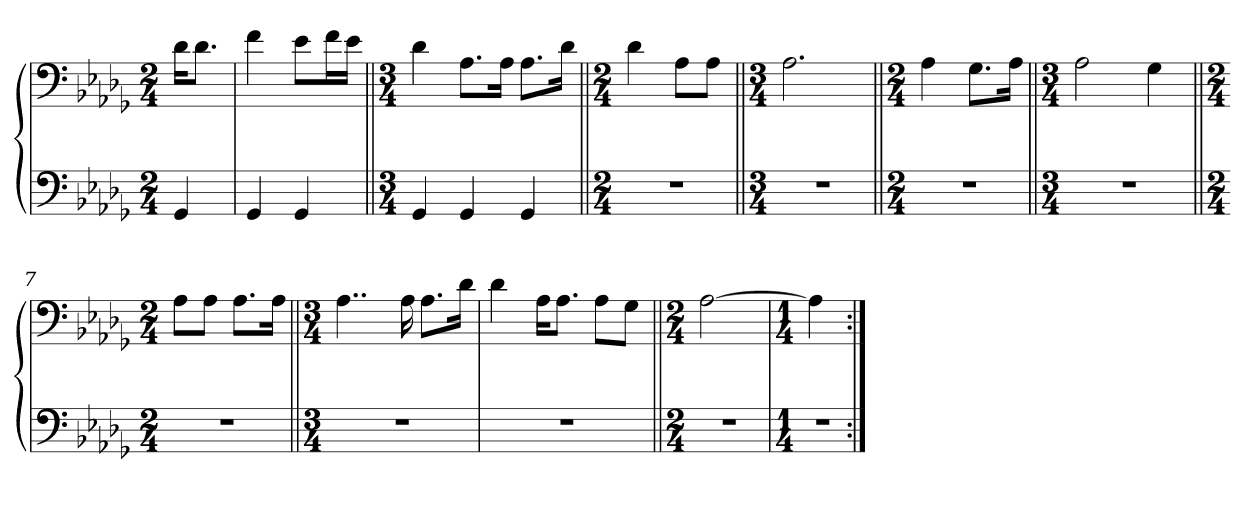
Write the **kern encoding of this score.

**kern	**kern
*part1	*part1
*staff2	*staff1
*clefF4	*clefF4
*k[b-e-a-d-g-]	*k[b-e-a-d-g-]
*M2/4	*M2/4
=	=
4GG-/	16d-\KL
.	8.d-\J
=1	=1
4GG-/	4f\
4GG-/	8e-\L
.	16f\L
.	16e-\JJ
=2||	=2||
*M3/4	*M3/4
4GG-/	4d-\
4GG-/	8.A-\L
.	16A-\Jk
4GG-/	8.A-\L
.	16d-\Jk
=3||	=3||
*M2/4	*M2/4
2r	4d-\
.	8A-\L
.	8A-\J
=4||	=4||
*M3/4	*M3/4
2.r	2.A-\
=5||	=5||
*M2/4	*M2/4
2r	4A-\
.	8.G-\L
.	16A-\Jk
=6||	=6||
*M3/4	*M3/4
2.r	2A-\
.	4G-\
=7||	=7||
*M2/4	*M2/4
2r	8A-\L
.	8A-\J
.	8.A-\L
.	16A-\Jk
=8||	=8||
*M3/4	*M3/4
2.r	4..A-\
.	16A-\
.	8.A-\L
.	16d-\Jk
=9	=9
2.r	4d-\
.	16A-\KL
.	8.A-\J
.	8A-\L
.	8G-\J
=10||	=10||
*M2/4	*M2/4
2r	[2A-\
=11	=11
*M1/4	*M1/4
4r	4A-\]
=:|!	=:|!
*-	*-
